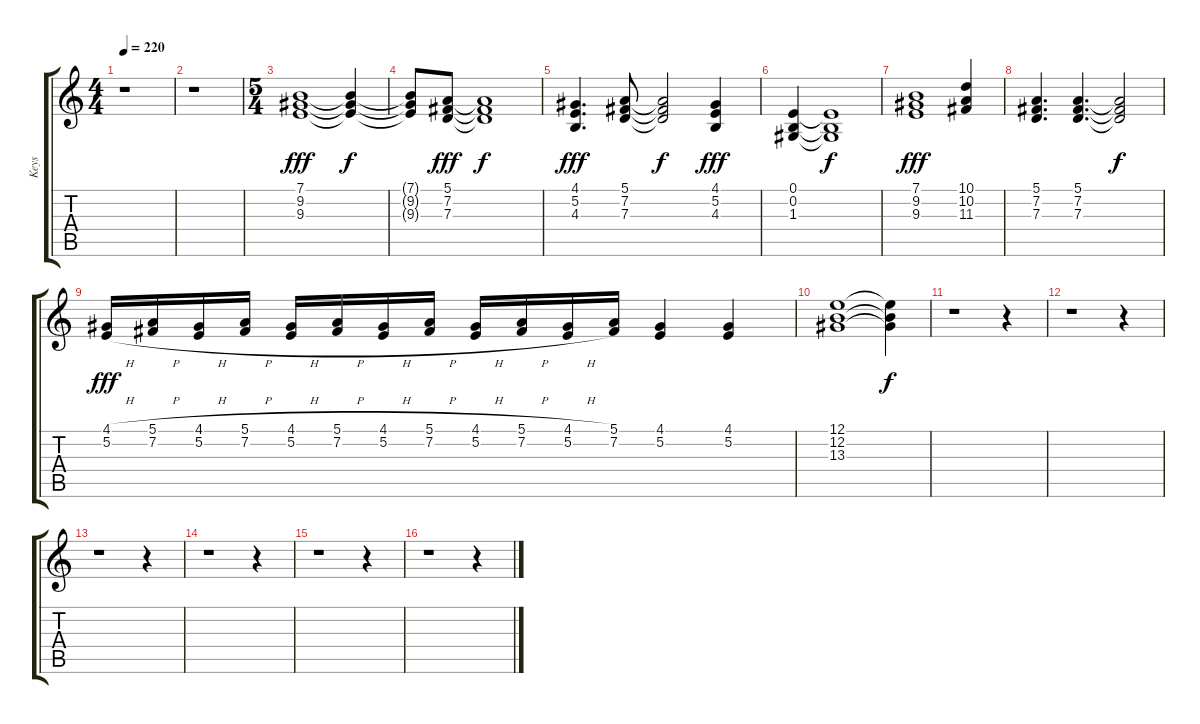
\track ("Keys" "Keys") {instrument stringensemble1}
\staff {score tabs}
\tuning (E4 B3 G3 D3 A2 E2) {hide}
\ts (4 4)
\tempo 220
\clef g2
\ks c
r.1{dy f} |
r.1 |
\ts (5 4)
(7.1 9.2 9.3).1{dy fff} (7.1{t} 9.2{t} 9.3{t}).4{dy f} |
(7.1{t} 9.2{t} 9.3{t}).8 (5.1 7.2 7.3).8{dy fff} (5.1{t} 7.2{t} 7.3{t}).1{dy f} |
(4.1 5.2 4.3).4{d dy fff} (5.1 7.2 7.3).8 (5.1{t} 7.2{t} 7.3{t}).2{dy f} (4.1 5.2 4.3).4{dy fff} |
(0.1 0.2 1.3).4 (0.1{t} 0.2{t} 1.3{t}).1{dy f} |
(7.1 9.2 9.3).1{dy fff} (10.1 10.2 11.3).4 |
(5.1 7.2 7.3).4{d} (5.1 7.2 7.3).4{d} (5.1{t} 7.2{t} 7.3{t}).2{dy f} |
(4.1{h} 5.2{h}).16{dy fff} (5.1{h} 7.2{h}).16 (4.1{h} 5.2{h}).16 (5.1{h} 7.2{h}).16 (4.1{h} 5.2{h}).16 (5.1{h} 7.2{h}).16 (4.1{h} 5.2{h}).16 (5.1{h} 7.2{h}).16 (4.1{h} 5.2{h}).16 (5.1{h} 7.2{h}).16 (4.1{h} 5.2{h}).16 (5.1 7.2).16 (4.1 5.2).4 (4.1 5.2).4 |
(12.1 12.2 13.3).1 (12.1{t} 12.2{t} 13.3{t}).4{dy f} |
r.1 r.4 |
r.1 r.4 |
r.1 r.4 |
r.1 r.4 |
r.1 r.4 |
r.1 r.4
